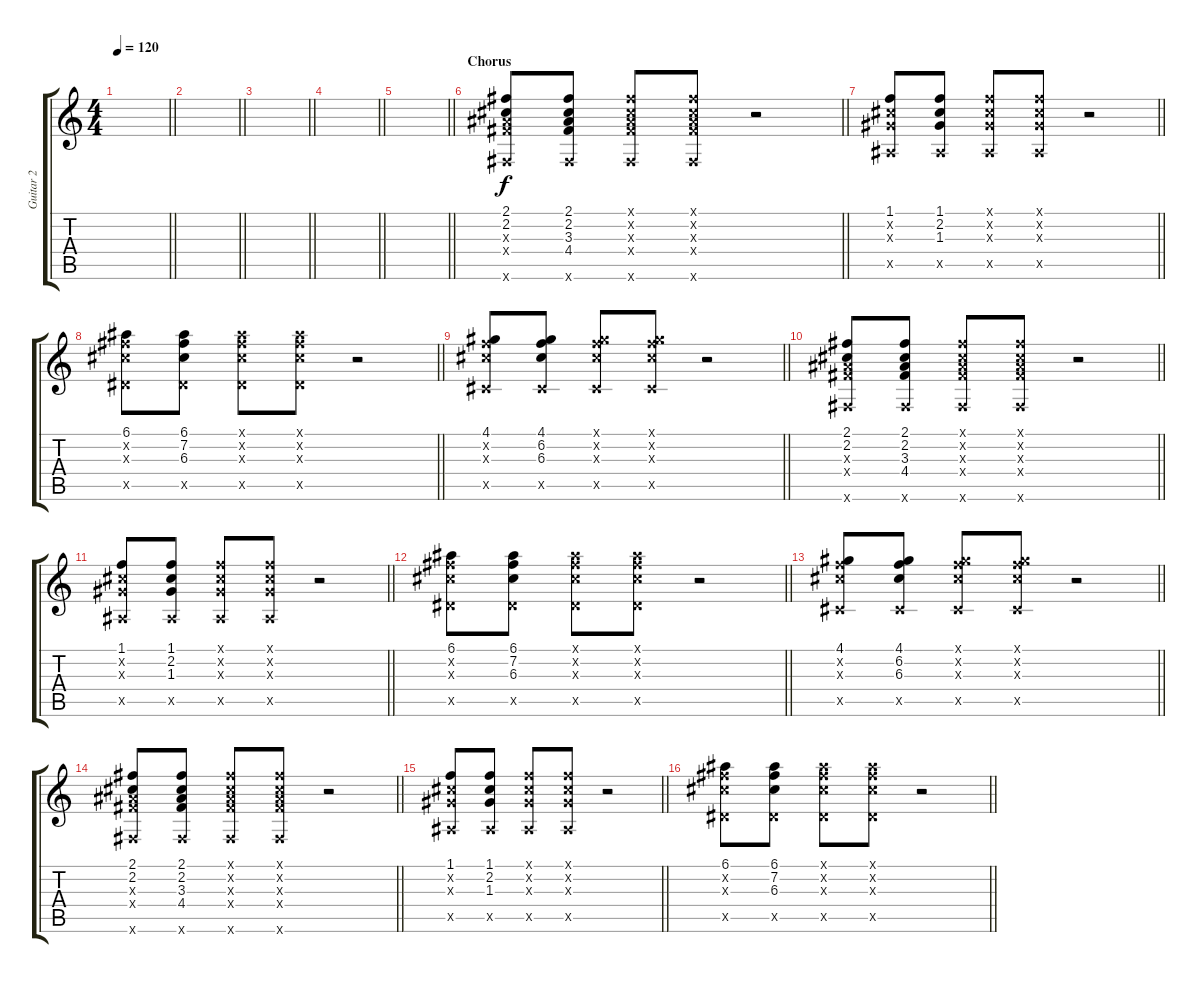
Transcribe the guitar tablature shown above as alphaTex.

\track ("Guitar 2" "Guitar 2") {instrument electricguitarclean}
\staff {score tabs}
\tuning (E4 B3 G3 D3 A2 E2) {hide}
\ts (4 4)
\tempo 120
\clef g2
\barLineRight lightlight
\ks c
|
\barLineRight lightlight
|
\barLineRight lightlight
|
\barLineRight lightlight
|
\barLineRight lightlight
|
\section ("" "Chorus")
\barLineRight lightlight
(2.1 2.2 3.3{x} 4.4{x} 2.6{x}).8 (2.1 2.2 3.3 4.4 2.6{x}).8 (2.1{x} 2.2{x} 3.3{x} 4.4{x} 2.6{x}).8 (2.1{x} 2.2{x} 3.3{x} 4.4{x} 2.6{x}).8 r.2 |
\barLineRight lightlight
(1.1 2.2{x} 1.3{x} 1.5{x}).8 (1.1 2.2 1.3 1.5{x}).8 (1.1{x} 2.2{x} 1.3{x} 1.5{x}).8 (1.1{x} 2.2{x} 1.3{x} 1.5{x}).8 r.2 |
\barLineRight lightlight
(6.1 7.2{x} 6.3{x} 6.5{x}).8 (6.1 7.2 6.3 6.5{x}).8 (6.1{x} 7.2{x} 6.3{x} 6.5{x}).8 (6.1{x} 7.2{x} 6.3{x} 6.5{x}).8 r.2 |
\barLineRight lightlight
(4.1 6.2{x} 6.3{x} 4.5{x}).8 (4.1 6.2 6.3 4.5{x}).8 (4.1{x} 6.2{x} 6.3{x} 4.5{x}).8 (4.1{x} 6.2{x} 6.3{x} 4.5{x}).8 r.2 |
\barLineRight lightlight
(2.1 2.2 3.3{x} 4.4{x} 2.6{x}).8 (2.1 2.2 3.3 4.4 2.6{x}).8 (2.1{x} 2.2{x} 3.3{x} 4.4{x} 2.6{x}).8 (2.1{x} 2.2{x} 3.3{x} 4.4{x} 2.6{x}).8 r.2 |
\barLineRight lightlight
(1.1 2.2{x} 1.3{x} 1.5{x}).8 (1.1 2.2 1.3 1.5{x}).8 (1.1{x} 2.2{x} 1.3{x} 1.5{x}).8 (1.1{x} 2.2{x} 1.3{x} 1.5{x}).8 r.2 |
\barLineRight lightlight
(6.1 7.2{x} 6.3{x} 6.5{x}).8 (6.1 7.2 6.3 6.5{x}).8 (6.1{x} 7.2{x} 6.3{x} 6.5{x}).8 (6.1{x} 7.2{x} 6.3{x} 6.5{x}).8 r.2 |
\barLineRight lightlight
(4.1 6.2{x} 6.3{x} 4.5{x}).8 (4.1 6.2 6.3 4.5{x}).8 (4.1{x} 6.2{x} 6.3{x} 4.5{x}).8 (4.1{x} 6.2{x} 6.3{x} 4.5{x}).8 r.2 |
\barLineRight lightlight
(2.1 2.2 3.3{x} 4.4{x} 2.6{x}).8 (2.1 2.2 3.3 4.4 2.6{x}).8 (2.1{x} 2.2{x} 3.3{x} 4.4{x} 2.6{x}).8 (2.1{x} 2.2{x} 3.3{x} 4.4{x} 2.6{x}).8 r.2 |
\barLineRight lightlight
(1.1 2.2{x} 1.3{x} 1.5{x}).8 (1.1 2.2 1.3 1.5{x}).8 (1.1{x} 2.2{x} 1.3{x} 1.5{x}).8 (1.1{x} 2.2{x} 1.3{x} 1.5{x}).8 r.2 |
\barLineRight lightlight
(6.1 7.2{x} 6.3{x} 6.5{x}).8 (6.1 7.2 6.3 6.5{x}).8 (6.1{x} 7.2{x} 6.3{x} 6.5{x}).8 (6.1{x} 7.2{x} 6.3{x} 6.5{x}).8 r.2
